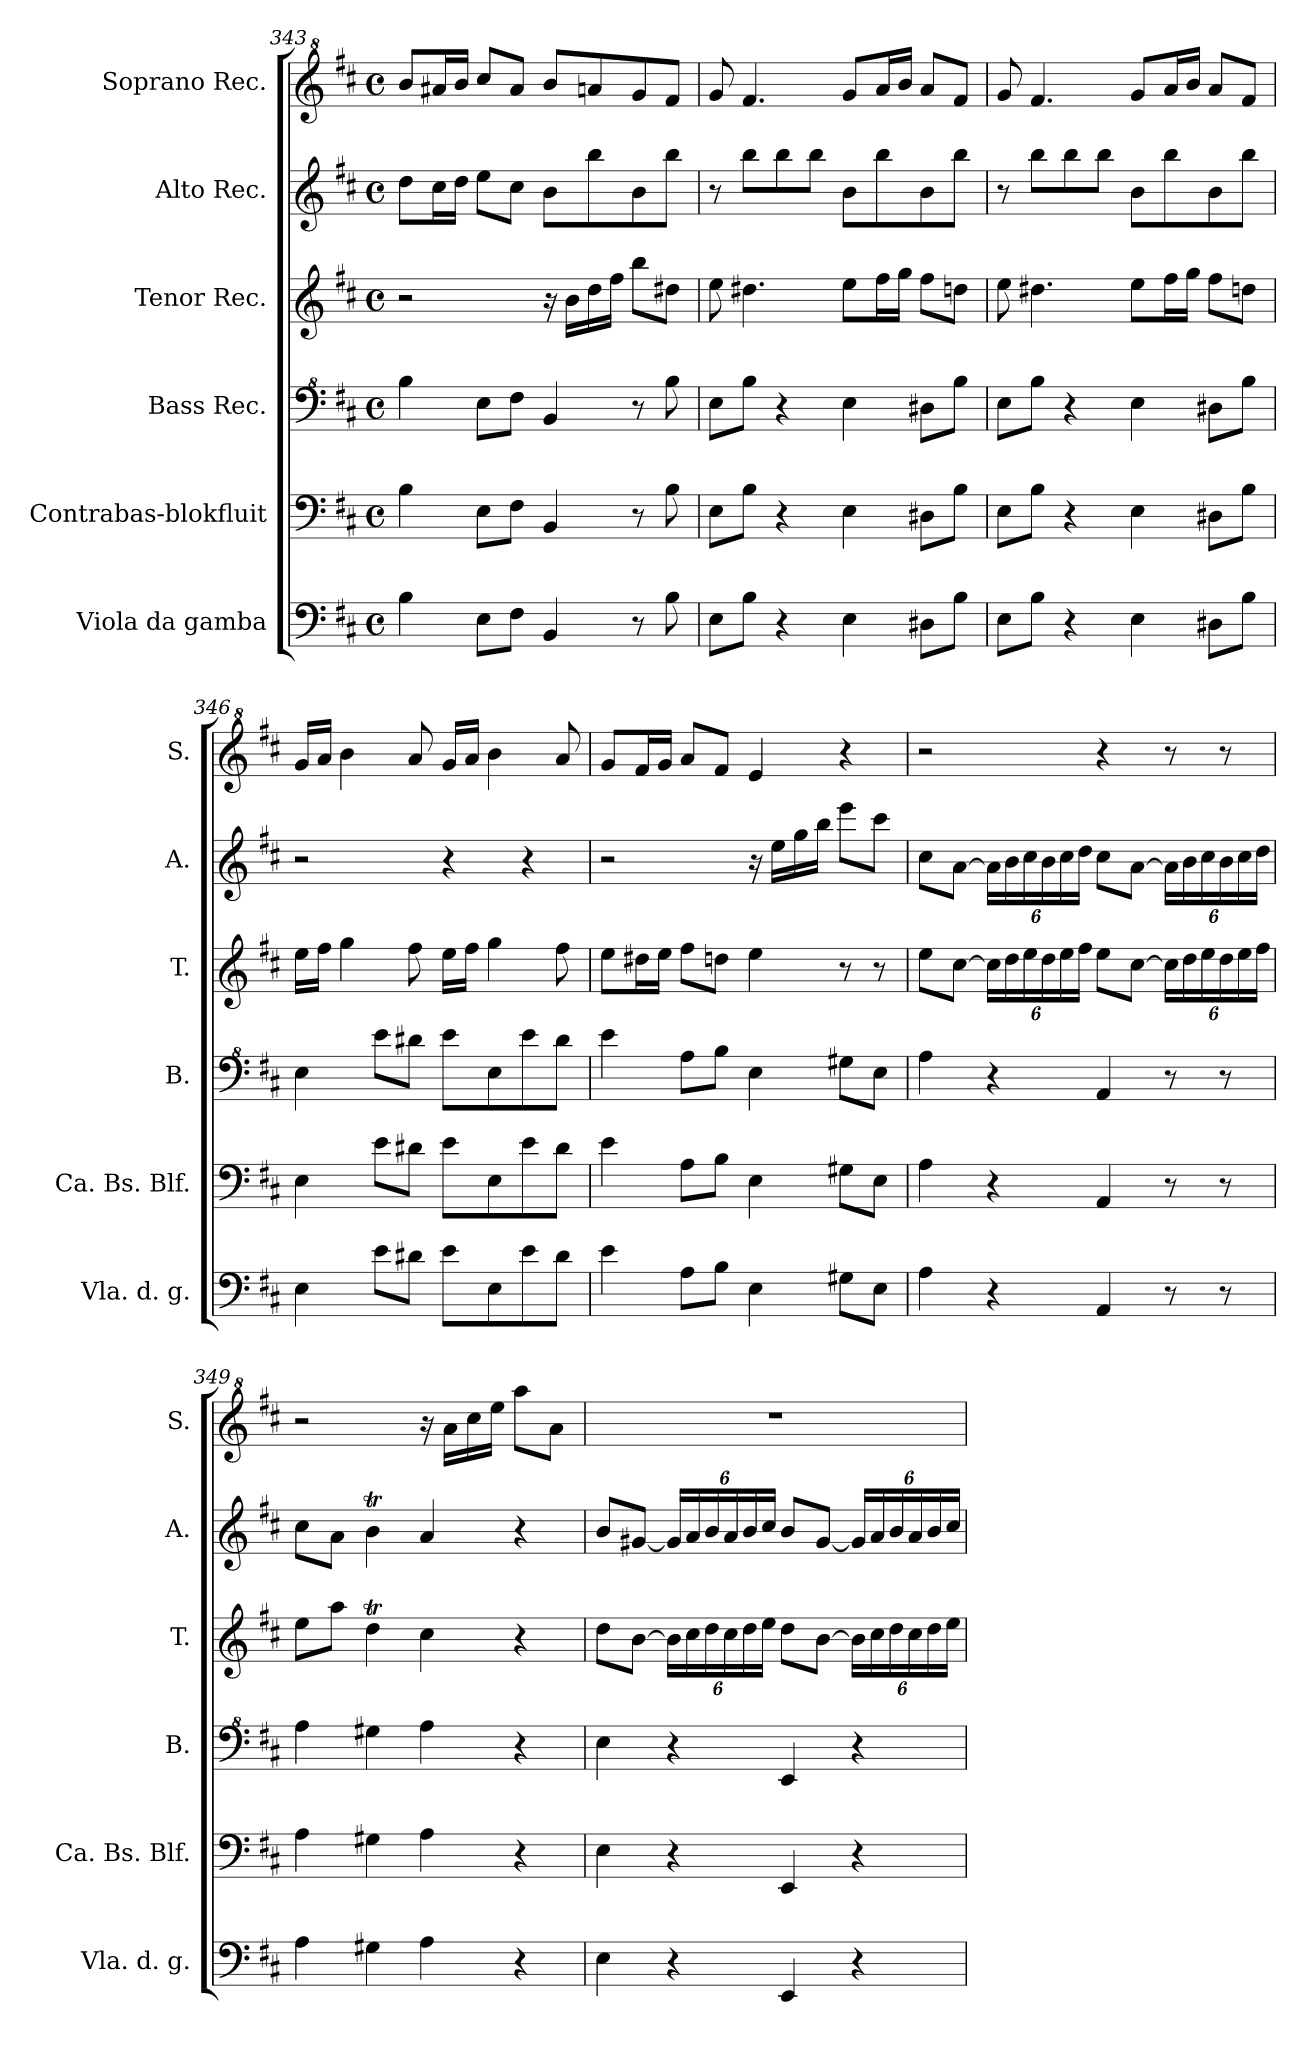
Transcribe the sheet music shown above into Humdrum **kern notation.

**kern	**kern	**kern	**kern	**kern	**kern
*part6	*part5	*part4	*part3	*part2	*part1
*staff6	*staff5	*staff4	*staff3	*staff2	*staff1
*I"Viola da gamba	*I"Contrabas-blokfluit	*I"Bass Rec.	*I"Tenor Rec.	*I"Alto Rec.	*I"Soprano Rec.
*I'Vla. d. g.	*I'Ca. Bs. Blf.	*I'B.	*I'T.	*I'A.	*I'S.
*clefF4	*clefF4	*clefF^4	*clefG2	*clefG2	*clefG^2
*k[f#c#]	*k[f#c#]	*k[f#c#]	*k[f#c#]	*k[f#c#]	*k[f#c#]
*M4/4	*M4/4	*M4/4	*M4/4	*M4/4	*M4/4
*met(c)	*met(c)	*met(c)	*met(c)	*met(c)	*met(c)
=343	=343	=343	=343	=343	=343
4B\	4B\	4b\	2r	8dd\L	8bb/L
.	.	.	.	16cc#\L	16aa#X/L
.	.	.	.	16dd\JJ	16bb/JJ
8E\L	8E\L	8e\L	.	8ee\L	8ccc#/L
8F#\J	8F#\J	8f#\J	.	8cc#\J	8aa#/J
4BB/	4BB/	4B/	16r	8b\L	8bb/L
.	.	.	16b\LL	.	.
.	.	.	16dd\	8bb\	8aan/
.	.	.	16ff#\JJ	.	.
8r	8r	8r	8bb\L	8b\	8gg/
8B\	8B\	8b\	8dd#X\J	8bb\J	8ff#/J
!!LO:PB:g=z
=344	=344	=344	=344	=344	=344
8E\L	8E\L	8e\L	8ee\	8r	8gg/
8B\J	8B\J	8b\J	4.dd#X\	8bb\L	4.ff#/
4r	4r	4r	.	8bb\	.
.	.	.	.	8bb\J	.
4E\	4E\	4e\	8ee\L	8b\L	8gg/L
.	.	.	16ff#\L	8bb\	16aa/L
.	.	.	16gg\JJ	.	16bb/JJ
8D#X\L	8D#X\L	8d#X\L	8ff#\L	8b\	8aa/L
8B\J	8B\J	8b\J	8ddn\J	8bb\J	8ff#/J
=345	=345	=345	=345	=345	=345
8E\L	8E\L	8e\L	8ee\	8r	8gg/
8B\J	8B\J	8b\J	4.dd#X\	8bb\L	4.ff#/
4r	4r	4r	.	8bb\	.
.	.	.	.	8bb\J	.
4E\	4E\	4e\	8ee\L	8b\L	8gg/L
.	.	.	16ff#\L	8bb\	16aa/L
.	.	.	16gg\JJ	.	16bb/JJ
8D#X\L	8D#X\L	8d#X\L	8ff#\L	8b\	8aa/L
8B\J	8B\J	8b\J	8ddn\J	8bb\J	8ff#/J
=346	=346	=346	=346	=346	=346
4E\	4E\	4e\	16ee\LL	2r	16gg/LL
.	.	.	16ff#\JJ	.	16aa/JJ
.	.	.	4gg\	.	4bb\
8e\L	8e\L	8ee\L	.	.	.
8d#X\J	8d#X\J	8dd#X\J	8ff#\	.	8aa/
8e\L	8e\L	8ee\L	16ee\LL	4r	16gg/LL
.	.	.	16ff#\JJ	.	16aa/JJ
8E\	8E\	8e\	4gg\	.	4bb\
8e\	8e\	8ee\	.	4r	.
8d#\J	8d#\J	8dd#\J	8ff#\	.	8aa/
=347	=347	=347	=347	=347	=347
4e\	4e\	4ee\	8ee\L	2r	8gg/L
.	.	.	16dd#X\L	.	16ff#/L
.	.	.	16ee\JJ	.	16gg/JJ
8A\L	8A\L	8a\L	8ff#\L	.	8aa/L
8B\J	8B\J	8b\J	8ddn\J	.	8ff#/J
4E\	4E\	4e\	4ee\	16r	4ee/
.	.	.	.	16ee\LL	.
.	.	.	.	16gg\	.
.	.	.	.	16bb\JJ	.
8G#X\L	8G#X\L	8g#X\L	8r	8eee\L	4r
8E\J	8E\J	8e\J	8r	8ccc#\J	.
=348	=348	=348	=348	=348	=348
4A\	4A\	4a\	8ee\L	8cc#\L	2r
.	.	.	[8cc#\J	[8a\J	.
*	*	*	*Xbrackettup	*Xbrackettup	*
4r	4r	4r	24cc#\LL]	24a\LL]	.
.	.	.	24dd\	24b\	.
.	.	.	24ee\	24cc#\	.
.	.	.	24dd\	24b\	.
.	.	.	24ee\	24cc#\	.
.	.	.	24ff#\JJ	24dd\JJ	.
4AA/	4AA/	4A/	8ee\L	8cc#\L	4r
.	.	.	[8cc#\J	[8a\J	.
8r	8r	8r	24cc#\LL]	24a\LL]	8r
.	.	.	24dd\	24b\	.
.	.	.	24ee\	24cc#\	.
8r	8r	8r	24dd\	24b\	8r
.	.	.	24ee\	24cc#\	.
.	.	.	24ff#\JJ	24dd\JJ	.
=349	=349	=349	=349	=349	=349
4A\	4A\	4a\	8ee\L	8cc#\L	2r
.	.	.	8aa\J	8a\J	.
4G#X\	4G#X\	4g#X\	4ddT\	4bT\	.
4A\	4A\	4a\	4cc#\	4a/	16r
.	.	.	.	.	16aa\LL
.	.	.	.	.	16ccc#\
.	.	.	.	.	16eee\JJ
4r	4r	4r	4r	4r	8aaa\L
.	.	.	.	.	8aa\J
!!LO:LB:g=z
=350	=350	=350	=350	=350	=350
4E\	4E\	4e\	8dd\L	8b/L	1r
.	.	.	[8b\J	[8g#X/J	.
4r	4r	4r	24b\LL]	24g#/LL]	.
.	.	.	24cc#\	24a/	.
.	.	.	24dd\	24b/	.
.	.	.	24cc#\	24a/	.
.	.	.	24dd\	24b/	.
.	.	.	24ee\JJ	24cc#/JJ	.
4EE/	4EE/	4E/	8dd\L	8b/L	.
.	.	.	[8b\J	[8g#/J	.
4r	4r	4r	24b\LL]	24g#/LL]	.
.	.	.	24cc#\	24a/	.
.	.	.	24dd\	24b/	.
.	.	.	24cc#\	24a/	.
.	.	.	24dd\	24b/	.
.	.	.	24ee\JJ	24cc#/JJ	.
=	=	=	=	=	=
*-	*-	*-	*-	*-	*-
